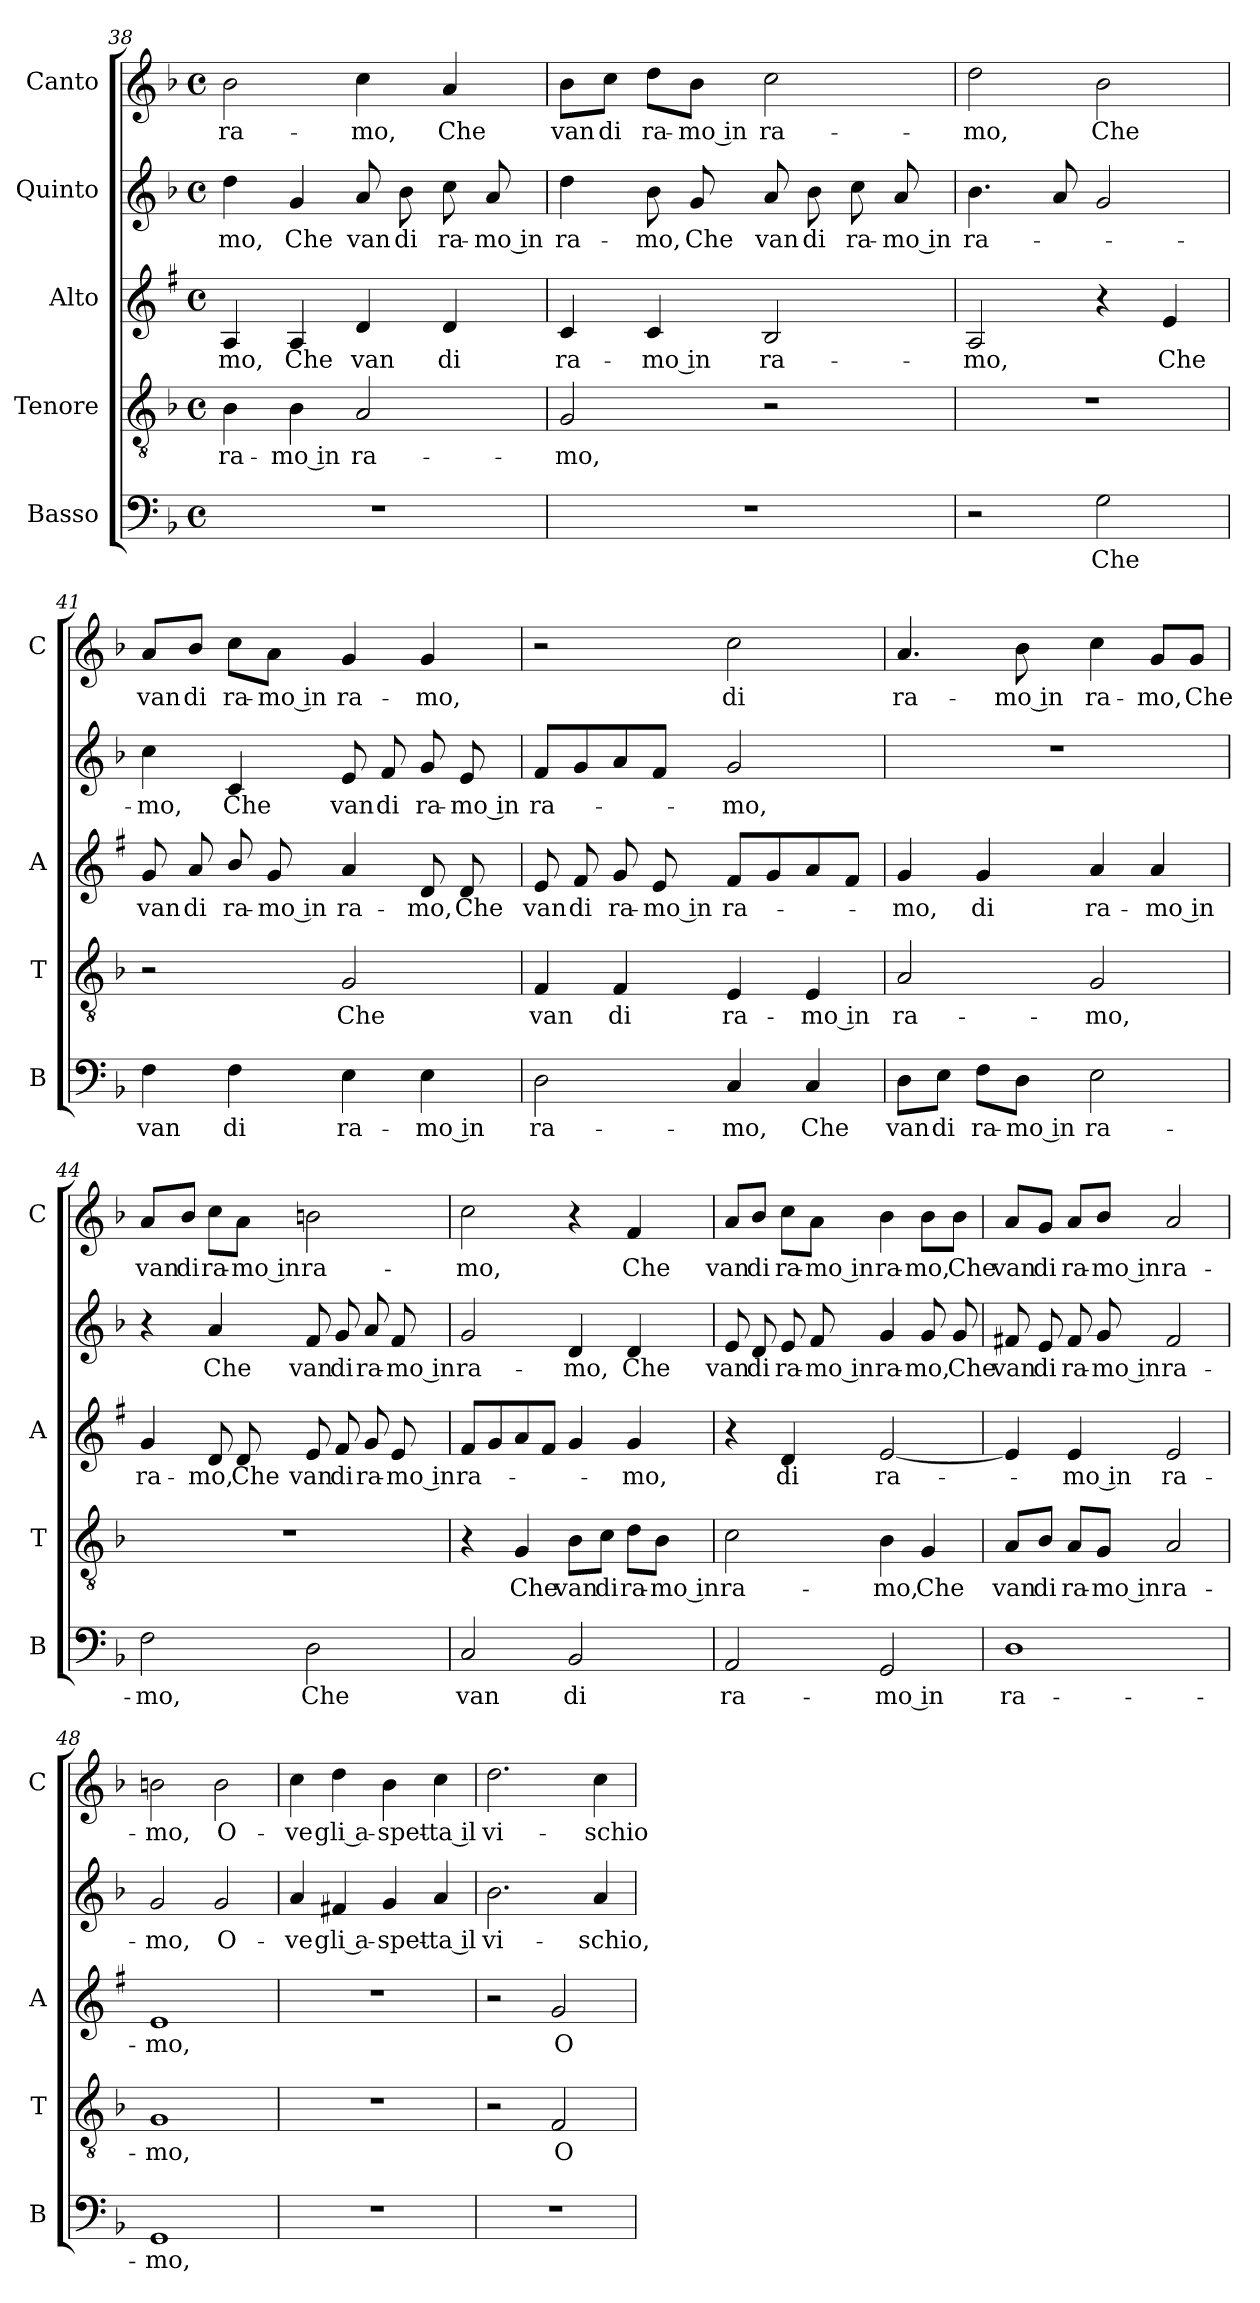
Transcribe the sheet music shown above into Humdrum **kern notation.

**kern	**text	**kern	**text	**kern	**text	**kern	**text	**kern	**text
*part5	*part5	*part4	*part4	*part3	*part3	*part2	*part2	*part1	*part1
*staff5	*staff5	*staff4	*staff4	*staff3	*staff3	*staff2	*staff2	*staff1	*staff1
*I"Basso	*	*I"Tenore	*	*I"Alto	*	*I"Quinto	*	*I"Canto	*
*I'B	*	*I'T	*	*I'A	*	*	*	*I'C	*
*clefF4	*	*clefGv2	*	*clefG2	*	*clefG2	*	*clefG2	*
*	*	*	*	*ITrd1c2	*	*	*	*	*
*k[b-]	*	*k[b-]	*	*k[b-]	*	*k[b-]	*	*k[b-]	*
*F:	*	*F:	*	*F:	*	*F:	*	*F:	*
*M4/4	*	*M4/4	*	*M4/4	*	*M4/4	*	*M4/4	*
*met(c)	*	*met(c)	*	*met(c)	*	*met(c)	*	*met(c)	*
=38	=38	=38	=38	=38	=38	=38	=38	=38	=38
!	!	!	!LO:LY:b	!	!LO:LY:b	!	!LO:LY:b	!	!LO:LY:b
1r	.	4B-\	ra-	4G/	-mo,	4dd\	-mo,	2b-\	ra-
!	!	!	!LO:LY:b	!	!LO:LY:b	!	!LO:LY:b	!	!
.	.	4B-\	-mo in	4G/	Che	4g/	Che	.	.
!	!	!	!LO:LY:b	!	!LO:LY:b	!	!LO:LY:b	!	!LO:LY:b
.	.	2A/	ra-	4c/	van	8a/	van	4cc\	-mo,
!	!	!	!	!	!	!	!LO:LY:b	!	!
.	.	.	.	.	.	8b-\	di	.	.
!	!	!	!	!	!LO:LY:b	!	!LO:LY:b	!	!LO:LY:b
.	.	.	.	4c/	di	8cc\	ra-	4a/	Che
!	!	!	!	!	!	!	!LO:LY:b	!	!
.	.	.	.	.	.	8a/	-mo in	.	.
=39	=39	=39	=39	=39	=39	=39	=39	=39	=39
!	!	!	!LO:LY:b	!	!LO:LY:b	!	!LO:LY:b	!	!LO:LY:b
1r	.	2G/	-mo,	4B-/	ra-	4dd\	ra-	8b-\L	van
!	!	!	!	!	!	!	!	!	!LO:LY:b
.	.	.	.	.	.	.	.	8cc\J	di
!	!	!	!	!	!LO:LY:b	!	!LO:LY:b	!	!LO:LY:b
.	.	.	.	4B-/	-mo in	8b-\	-mo,	8dd\L	ra-
!	!	!	!	!	!	!	!LO:LY:b	!	!LO:LY:b
.	.	.	.	.	.	8g/	Che	8b-\J	-mo in
!	!	!	!	!	!LO:LY:b	!	!LO:LY:b	!	!LO:LY:b
.	.	2r	.	2A/	ra-	8a/	van	2cc\	ra-
!	!	!	!	!	!	!	!LO:LY:b	!	!
.	.	.	.	.	.	8b-\	di	.	.
!	!	!	!	!	!	!	!LO:LY:b	!	!
.	.	.	.	.	.	8cc\	ra-	.	.
!	!	!	!	!	!	!	!LO:LY:b	!	!
.	.	.	.	.	.	8a/	-mo in	.	.
=40	=40	=40	=40	=40	=40	=40	=40	=40	=40
!	!	!	!	!	!LO:LY:b	!	!LO:LY:b	!	!LO:LY:b
2r	.	1r	.	2G/	-mo,	4.b-\	ra-	2dd\	-mo,
.	.	.	.	.	.	8a/	.	.	.
!	!LO:LY:b	!	!	!	!	!	!	!	!LO:LY:b
2G\	Che	.	.	4r	.	2g/	.	2b-\	Che
!	!	!	!	!	!LO:LY:b	!	!	!	!
.	.	.	.	4d/	Che	.	.	.	.
!!LO:LB:g=z
=41	=41	=41	=41	=41	=41	=41	=41	=41	=41
!	!LO:LY:b	!	!	!	!LO:LY:b	!	!LO:LY:b	!	!LO:LY:b
4F\	van	2r	.	8f/	van	4cc\	-mo,	8a/L	van
!	!	!	!	!	!LO:LY:b	!	!	!	!LO:LY:b
.	.	.	.	8g/	di	.	.	8b-/J	di
!	!LO:LY:b	!	!	!	!LO:LY:b	!	!LO:LY:b	!	!LO:LY:b
4F\	di	.	.	8a/	ra-	4c/	Che	8cc\L	ra-
!	!	!	!	!	!LO:LY:b	!	!	!	!LO:LY:b
.	.	.	.	8f/	-mo in	.	.	8a\J	-mo in
!	!LO:LY:b	!	!LO:LY:b	!	!LO:LY:b	!	!LO:LY:b	!	!LO:LY:b
4E\	ra-	2G/	Che	4g/	ra-	8e/	van	4g/	ra-
!	!	!	!	!	!	!	!LO:LY:b	!	!
.	.	.	.	.	.	8f/	di	.	.
!	!LO:LY:b	!	!	!	!LO:LY:b	!	!LO:LY:b	!	!LO:LY:b
4E\	-mo in	.	.	8c/	-mo,	8g/	ra-	4g/	-mo,
!	!	!	!	!	!LO:LY:b	!	!LO:LY:b	!	!
.	.	.	.	8c/	Che	8e/	-mo in	.	.
=42	=42	=42	=42	=42	=42	=42	=42	=42	=42
!	!LO:LY:b	!	!LO:LY:b	!	!LO:LY:b	!	!LO:LY:b	!	!
2D\	ra-	4F/	van	8d/	van	8f/L	ra-	2r	.
!	!	!	!	!	!LO:LY:b	!	!	!	!
.	.	.	.	8e/	di	8g/	.	.	.
!	!	!	!LO:LY:b	!	!LO:LY:b	!	!	!	!
.	.	4F/	di	8f/	ra-	8a/	.	.	.
!	!	!	!	!	!LO:LY:b	!	!	!	!
.	.	.	.	8d/	-mo in	8f/J	.	.	.
!	!LO:LY:b	!	!LO:LY:b	!	!LO:LY:b	!	!LO:LY:b	!	!LO:LY:b
4C/	-mo,	4E/	ra-	8e/L	ra-	2g/	-mo,	2cc\	di
.	.	.	.	8f/	.	.	.	.	.
!	!LO:LY:b	!	!LO:LY:b	!	!	!	!	!	!
4C/	Che	4E/	-mo in	8g/	.	.	.	.	.
.	.	.	.	8e/J	.	.	.	.	.
=43	=43	=43	=43	=43	=43	=43	=43	=43	=43
!	!LO:LY:b	!	!LO:LY:b	!	!LO:LY:b	!	!	!	!LO:LY:b
8D\L	van	2A/	ra-	4f/	-mo,	1r	.	4.a/	ra-
!	!LO:LY:b	!	!	!	!	!	!	!	!
8E\J	di	.	.	.	.	.	.	.	.
!	!LO:LY:b	!	!	!	!LO:LY:b	!	!	!	!
8F\L	ra-	.	.	4f/	di	.	.	.	.
!	!LO:LY:b	!	!	!	!	!	!	!	!LO:LY:b
8D\J	-mo in	.	.	.	.	.	.	8b-\	-mo in
!	!LO:LY:b	!	!LO:LY:b	!	!LO:LY:b	!	!	!	!LO:LY:b
2E\	ra-	2G/	-mo,	4g/	ra-	.	.	4cc\	ra-
!	!	!	!	!	!LO:LY:b	!	!	!	!LO:LY:b
.	.	.	.	4g/	-mo in	.	.	8g/L	-mo,
!	!	!	!	!	!	!	!	!	!LO:LY:b
.	.	.	.	.	.	.	.	8g/J	Che
=44	=44	=44	=44	=44	=44	=44	=44	=44	=44
!	!LO:LY:b	!	!	!	!LO:LY:b	!	!	!	!LO:LY:b
2F\	-mo,	1r	.	4f/	ra-	4r	.	8a/L	van
!	!	!	!	!	!	!	!	!	!LO:LY:b
.	.	.	.	.	.	.	.	8b-/J	di
!	!	!	!	!	!LO:LY:b	!	!LO:LY:b	!	!LO:LY:b
.	.	.	.	8c/	-mo,	4a/	Che	8cc\L	ra-
!	!	!	!	!	!LO:LY:b	!	!	!	!LO:LY:b
.	.	.	.	8c/	Che	.	.	8a\J	-mo in
!	!LO:LY:b	!	!	!	!LO:LY:b	!	!LO:LY:b	!	!LO:LY:b
2D\	Che	.	.	8d/	van	8f/	van	2bn\	ra-
!	!	!	!	!	!LO:LY:b	!	!LO:LY:b	!	!
.	.	.	.	8e/	di	8g/	di	.	.
!	!	!	!	!	!LO:LY:b	!	!LO:LY:b	!	!
.	.	.	.	8f/	ra-	8a/	ra-	.	.
!	!	!	!	!	!LO:LY:b	!	!LO:LY:b	!	!
.	.	.	.	8d/	-mo in	8f/	-mo in	.	.
!!LO:LB:g=z
=45	=45	=45	=45	=45	=45	=45	=45	=45	=45
!	!LO:LY:b	!	!	!	!LO:LY:b	!	!LO:LY:b	!	!LO:LY:b
2C/	van	4r	.	8e/L	ra-	2g/	ra-	2cc\	-mo,
.	.	.	.	8f/	.	.	.	.	.
!	!	!	!LO:LY:b	!	!	!	!	!	!
.	.	4G/	Che	8g/	.	.	.	.	.
.	.	.	.	8e/J	.	.	.	.	.
!	!LO:LY:b	!	!LO:LY:b	!	!	!	!LO:LY:b	!	!
2BB-/	di	8B-\L	van	4f/	.	4d/	-mo,	4r	.
!	!	!	!LO:LY:b	!	!	!	!	!	!
.	.	8c\J	di	.	.	.	.	.	.
!	!	!	!LO:LY:b	!	!LO:LY:b	!	!LO:LY:b	!	!LO:LY:b
.	.	8d\L	ra-	4f/	-mo,	4d/	Che	4f/	Che
!	!	!	!LO:LY:b	!	!	!	!	!	!
.	.	8B-\J	-mo in	.	.	.	.	.	.
=46	=46	=46	=46	=46	=46	=46	=46	=46	=46
!	!LO:LY:b	!	!LO:LY:b	!	!	!	!LO:LY:b	!	!LO:LY:b
2AA/	ra-	2c\	ra-	4r	.	8e/	van	8a/L	van
!	!	!	!	!	!	!	!LO:LY:b	!	!LO:LY:b
.	.	.	.	.	.	8d/	di	8b-/J	di
!	!	!	!	!	!LO:LY:b	!	!LO:LY:b	!	!LO:LY:b
.	.	.	.	4c/	di	8e/	ra-	8cc\L	ra-
!	!	!	!	!	!	!	!LO:LY:b	!	!LO:LY:b
.	.	.	.	.	.	8f/	-mo in	8a\J	-mo in
!	!LO:LY:b	!	!LO:LY:b	!	!LO:LY:b	!	!LO:LY:b	!	!LO:LY:b
2GG/	-mo in	4B-\	-mo,	[2d/	ra-	4g/	ra-	4b-\	ra-
!	!	!	!LO:LY:b	!	!	!	!LO:LY:b	!	!LO:LY:b
.	.	4G/	Che	.	.	8g/	-mo,	8b-\L	-mo,
!	!	!	!	!	!	!	!LO:LY:b	!	!LO:LY:b
.	.	.	.	.	.	8g/	Che	8b-\J	Che
=47	=47	=47	=47	=47	=47	=47	=47	=47	=47
!	!LO:LY:b	!	!LO:LY:b	!	!	!	!LO:LY:b	!	!LO:LY:b
1D	ra-	8A/L	van	4d/]	.	8f#X/	van	8a/L	van
!	!	!	!LO:LY:b	!	!	!	!LO:LY:b	!	!LO:LY:b
.	.	8B-/J	di	.	.	8e/	di	8g/J	di
!	!	!	!LO:LY:b	!	!LO:LY:b	!	!LO:LY:b	!	!LO:LY:b
.	.	8A/L	ra-	4d/	-mo in	8f#/	ra-	8a/L	ra-
!	!	!	!LO:LY:b	!	!	!	!LO:LY:b	!	!LO:LY:b
.	.	8G/J	-mo in	.	.	8g/	-mo in	8b-/J	-mo in
!	!	!	!LO:LY:b	!	!LO:LY:b	!	!LO:LY:b	!	!LO:LY:b
.	.	2A/	ra-	2d/	ra-	2f#/	ra-	2a/	ra-
=48	=48	=48	=48	=48	=48	=48	=48	=48	=48
!	!LO:LY:b	!	!LO:LY:b	!	!LO:LY:b	!	!LO:LY:b	!	!LO:LY:b
1GG	-mo,	1G	-mo,	1d	-mo,	2g/	-mo,	2bn\	-mo,
!	!	!	!	!	!	!	!LO:LY:b	!	!LO:LY:b
.	.	.	.	.	.	2g/	O-	2b\	O-
=49	=49	=49	=49	=49	=49	=49	=49	=49	=49
!	!	!	!	!	!	!	!LO:LY:b	!	!LO:LY:b
1r	.	1r	.	1r	.	4a/	-ve	4cc\	-ve
!	!	!	!	!	!	!	!LO:LY:b	!	!LO:LY:b
.	.	.	.	.	.	4f#X/	gli a-	4dd\	gli a-
!	!	!	!	!	!	!	!LO:LY:b	!	!LO:LY:b
.	.	.	.	.	.	4g/	-spet-	4b-\	-spet-
!	!	!	!	!	!	!	!LO:LY:b	!	!LO:LY:b
.	.	.	.	.	.	4a/	-ta il	4cc\	-ta il
=50	=50	=50	=50	=50	=50	=50	=50	=50	=50
!	!	!	!	!	!	!	!LO:LY:b	!	!LO:LY:b
1r	.	2r	.	2r	.	2.b-\	vi-	2.dd\	vi-
!	!	!	!LO:LY:b	!	!LO:LY:b	!	!	!	!
.	.	2F/	O-	2f/	O-	.	.	.	.
!	!	!	!	!	!	!	!LO:LY:b	!	!LO:LY:b
.	.	.	.	.	.	4a/	-schio,	4cc\	-schio
=	=	=	=	=	=	=	=	=	=
*-	*-	*-	*-	*-	*-	*-	*-	*-	*-
